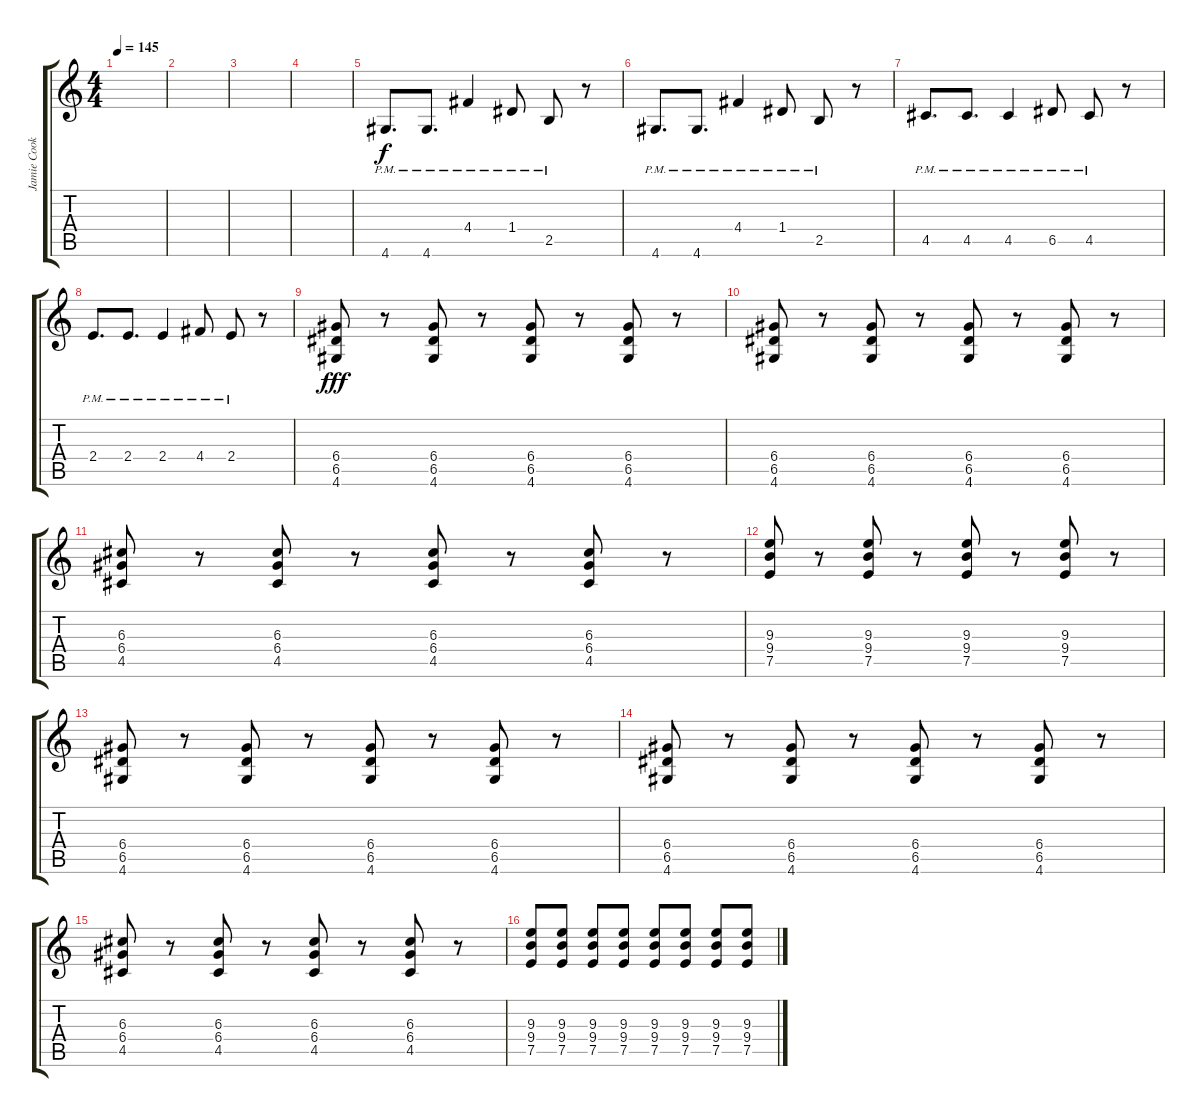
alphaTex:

\track ("Jamie Cook" "Jamie Cook") {instrument overdrivenguitar}
\staff {score tabs}
\tuning (E4 B3 G3 D3 A2 E2) {hide}
\ts (4 4)
\tempo 145
\clef g2
\ks c
|
|
|
|
4.6{pm}.8{d dy f} 4.6{pm}.8{d} 4.4{pm}.4 1.4{pm}.8 2.5{pm}.8 r.8 |
4.6{pm}.8{d} 4.6{pm}.8{d} 4.4{pm}.4 1.4{pm}.8 2.5{pm}.8 r.8 |
4.5{pm}.8{d} 4.5{pm}.8{d} 4.5{pm}.4 6.5{pm}.8 4.5{pm}.8 r.8 |
2.4{pm}.8{d} 2.4{pm}.8{d} 2.4{pm}.4 4.4{pm}.8 2.4{pm}.8 r.8 |
(6.4 6.5 4.6).8{dy fff} r.8 (6.4 6.5 4.6).8 r.8 (6.4 6.5 4.6).8 r.8 (6.4 6.5 4.6).8 r.8 |
(6.4 6.5 4.6).8 r.8 (6.4 6.5 4.6).8 r.8 (6.4 6.5 4.6).8 r.8 (6.4 6.5 4.6).8 r.8 |
(6.3 6.4 4.5).8 r.8 (6.3 6.4 4.5).8 r.8 (6.3 6.4 4.5).8 r.8 (6.3 6.4 4.5).8 r.8 |
(9.3 9.4 7.5).8 r.8 (9.3 9.4 7.5).8 r.8 (9.3 9.4 7.5).8 r.8 (9.3 9.4 7.5).8 r.8 |
(6.4 6.5 4.6).8 r.8 (6.4 6.5 4.6).8 r.8 (6.4 6.5 4.6).8 r.8 (6.4 6.5 4.6).8 r.8 |
(6.4 6.5 4.6).8 r.8 (6.4 6.5 4.6).8 r.8 (6.4 6.5 4.6).8 r.8 (6.4 6.5 4.6).8 r.8 |
(6.3 6.4 4.5).8 r.8 (6.3 6.4 4.5).8 r.8 (6.3 6.4 4.5).8 r.8 (6.3 6.4 4.5).8 r.8 |
(9.3 9.4 7.5).8 (9.3 9.4 7.5).8 (9.3 9.4 7.5).8 (9.3 9.4 7.5).8 (9.3 9.4 7.5).8 (9.3 9.4 7.5).8 (9.3 9.4 7.5).8 (9.3 9.4 7.5).8
